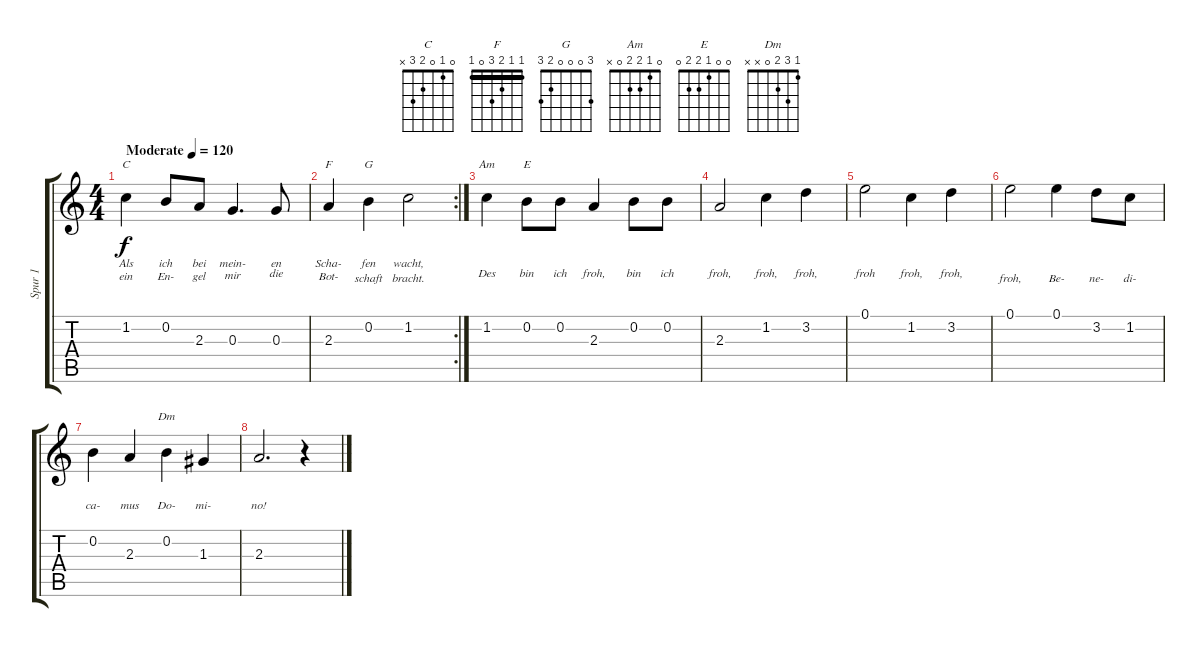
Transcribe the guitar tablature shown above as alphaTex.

\track ("Spur 1" "Spur 1") {instrument acousticguitarsteel}
\staff {score tabs}
\tuning (E4 B3 G3 D3 A2 E2) {hide}
\chord ("C" 0 1 0 2 3 x)
\chord ("F" 1 1 2 3 0 1) {barre 1}
\chord ("G" 3 0 0 0 2 3)
\chord ("Am" 0 1 2 2 0 x)
\chord ("E" 0 0 1 2 2 0)
\chord ("Dm" 1 3 2 0 x x)
\ts (4 4)
\tempo (120 "Moderate")
\clef g2
\ks c
1.2.4{ch "C" lyrics (0 "Als") lyrics (1 "ein") lyrics (2 "") lyrics (3 "") lyrics (4 "") dy f instrument acousticguitarsteel} 0.2.8{lyrics (0 "ich") lyrics (1 "En-") lyrics (2 "") lyrics (3 "") lyrics (4 "")} 2.3.8{lyrics (0 "bei") lyrics (1 "gel") lyrics (2 "") lyrics (3 "") lyrics (4 "")} 0.3.4{d lyrics (0 "mein-") lyrics (1 "mir") lyrics (2 "") lyrics (3 "") lyrics (4 "")} 0.3.8{lyrics (0 "en") lyrics (1 "die") lyrics (2 "") lyrics (3 "") lyrics (4 "")} |
\rc 2
2.3.4{ch "F" lyrics (0 "Scha-") lyrics (1 "Bot-") lyrics (2 "") lyrics (3 "") lyrics (4 "")} 0.2.4{ch "G" lyrics (0 "fen") lyrics (1 "schaft") lyrics (2 "") lyrics (3 "") lyrics (4 "")} 1.2.2{lyrics (0 "wacht,") lyrics (1 "bracht.") lyrics (2 "") lyrics (3 "") lyrics (4 "")} |
1.2.4{ch "Am" lyrics (0 "") lyrics (1 "") lyrics (2 "Des") lyrics (3 "") lyrics (4 "")} 0.2.8{ch "E" lyrics (0 "") lyrics (1 "") lyrics (2 "bin") lyrics (3 "") lyrics (4 "")} 0.2.8{lyrics (0 "") lyrics (1 "") lyrics (2 "ich") lyrics (3 "") lyrics (4 "")} 2.3.4{lyrics (0 "") lyrics (1 "") lyrics (2 "froh,") lyrics (3 "") lyrics (4 "")} 0.2.8{lyrics (0 "") lyrics (1 "") lyrics (2 "bin") lyrics (3 "") lyrics (4 "")} 0.2.8{lyrics (0 "") lyrics (1 "") lyrics (2 "ich") lyrics (3 "") lyrics (4 "")} |
2.3.2{lyrics (0 "") lyrics (1 "") lyrics (2 "froh,") lyrics (3 "") lyrics (4 "")} 1.2.4{lyrics (0 "") lyrics (1 "") lyrics (2 "froh,") lyrics (3 "") lyrics (4 "")} 3.2.4{lyrics (0 "") lyrics (1 "") lyrics (2 "froh,") lyrics (3 "") lyrics (4 "")} |
0.1.2{lyrics (0 "") lyrics (1 "") lyrics (2 "froh") lyrics (3 "") lyrics (4 "")} 1.2.4{lyrics (0 "") lyrics (1 "") lyrics (2 "froh,") lyrics (3 "") lyrics (4 "")} 3.2.4{lyrics (0 "") lyrics (1 "") lyrics (2 "froh,") lyrics (3 "") lyrics (4 "")} |
0.1.2{lyrics (0 "") lyrics (1 "") lyrics (2 "") lyrics (3 "froh,") lyrics (4 "")} 0.1.4{lyrics (0 "") lyrics (1 "") lyrics (2 "") lyrics (3 "Be-") lyrics (4 "")} 3.2.8{lyrics (0 "") lyrics (1 "") lyrics (2 "") lyrics (3 "ne-") lyrics (4 "")} 1.2.8{lyrics (0 "") lyrics (1 "") lyrics (2 "") lyrics (3 "di-") lyrics (4 "")} |
0.2.4{lyrics (0 "") lyrics (1 "") lyrics (2 "") lyrics (3 "ca-") lyrics (4 "")} 2.3.4{lyrics (0 "") lyrics (1 "") lyrics (2 "") lyrics (3 "mus") lyrics (4 "")} 0.2.4{ch "Dm" lyrics (0 "") lyrics (1 "") lyrics (2 "") lyrics (3 "Do-") lyrics (4 "")} 1.3.4{lyrics (0 "") lyrics (1 "") lyrics (2 "") lyrics (3 "mi-") lyrics (4 "")} |
2.3.2{d lyrics (0 "") lyrics (1 "") lyrics (2 "") lyrics (3 "no!") lyrics (4 "")} r.4
